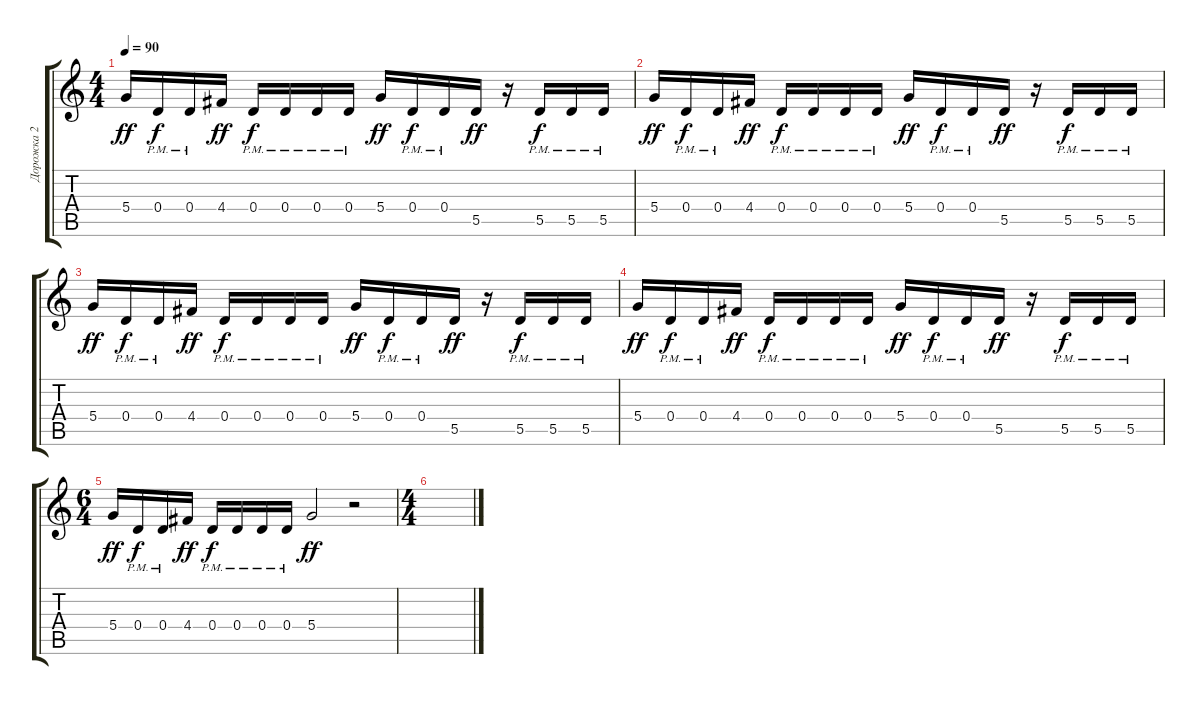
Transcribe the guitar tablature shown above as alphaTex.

\track ("Дорожка 2" "Дорожка 2") {instrument electricguitarmuted}
\staff {score tabs}
\tuning (E4 B3 G3 D3 A2 E2) {hide}
\ts (4 4)
\tempo 90
\clef g2
\ks c
5.4.16{dy ff} 0.4{pm}.16{dy f} 0.4{pm}.16 4.4.16{dy ff} 0.4{pm}.16{dy f} 0.4{pm}.16 0.4{pm}.16 0.4{pm}.16 5.4.16{dy ff} 0.4{pm}.16{dy f} 0.4{pm}.16 5.5.16{dy ff} r.16 5.5{pm}.16{dy f} 5.5{pm}.16 5.5{pm}.16 |
5.4.16{dy ff} 0.4{pm}.16{dy f} 0.4{pm}.16 4.4.16{dy ff} 0.4{pm}.16{dy f} 0.4{pm}.16 0.4{pm}.16 0.4{pm}.16 5.4.16{dy ff} 0.4{pm}.16{dy f} 0.4{pm}.16 5.5.16{dy ff} r.16 5.5{pm}.16{dy f} 5.5{pm}.16 5.5{pm}.16 |
5.4.16{dy ff} 0.4{pm}.16{dy f} 0.4{pm}.16 4.4.16{dy ff} 0.4{pm}.16{dy f} 0.4{pm}.16 0.4{pm}.16 0.4{pm}.16 5.4.16{dy ff} 0.4{pm}.16{dy f} 0.4{pm}.16 5.5.16{dy ff} r.16 5.5{pm}.16{dy f} 5.5{pm}.16 5.5{pm}.16 |
5.4.16{dy ff} 0.4{pm}.16{dy f} 0.4{pm}.16 4.4.16{dy ff} 0.4{pm}.16{dy f} 0.4{pm}.16 0.4{pm}.16 0.4{pm}.16 5.4.16{dy ff} 0.4{pm}.16{dy f} 0.4{pm}.16 5.5.16{dy ff} r.16 5.5{pm}.16{dy f} 5.5{pm}.16 5.5{pm}.16 |
\ts (6 4)
5.4.16{dy ff} 0.4{pm}.16{dy f} 0.4{pm}.16 4.4.16{dy ff} 0.4{pm}.16{dy f} 0.4{pm}.16 0.4{pm}.16 0.4{pm}.16 5.4.2{dy ff} r.2 |
\ts (4 4)
